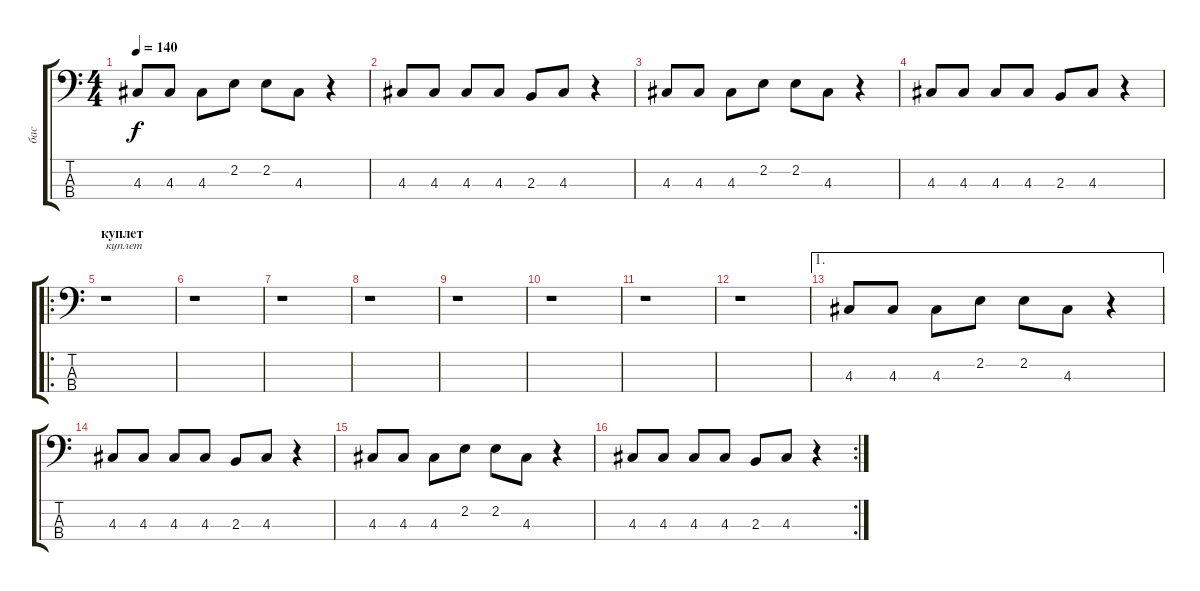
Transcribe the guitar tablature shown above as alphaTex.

\track ("бас" "бас") {instrument electricbasspick}
\staff {score tabs}
\tuning (G2 D2 A1 E1) {hide}
\ts (4 4)
\tempo 140
\clef f4
\ks c
4.3.8{dy f instrument electricbasspick} 4.3.8 4.3.8 2.2.8 2.2.8 4.3.8 r.4 |
4.3.8 4.3.8 4.3.8 4.3.8 2.3.8 4.3.8 r.4 |
4.3.8 4.3.8 4.3.8 2.2.8 2.2.8 4.3.8 r.4 |
4.3.8 4.3.8 4.3.8 4.3.8 2.3.8 4.3.8 r.4 |
\ro
\section ("" "куплет")
r.1{txt "куплет"} |
r.1 |
r.1 |
r.1 |
r.1 |
r.1 |
r.1 |
r.1 |
\ae 1
4.3.8 4.3.8 4.3.8 2.2.8 2.2.8 4.3.8 r.4 |
4.3.8 4.3.8 4.3.8 4.3.8 2.3.8 4.3.8 r.4 |
4.3.8 4.3.8 4.3.8 2.2.8 2.2.8 4.3.8 r.4 |
\rc 2
4.3.8 4.3.8 4.3.8 4.3.8 2.3.8 4.3.8 r.4
